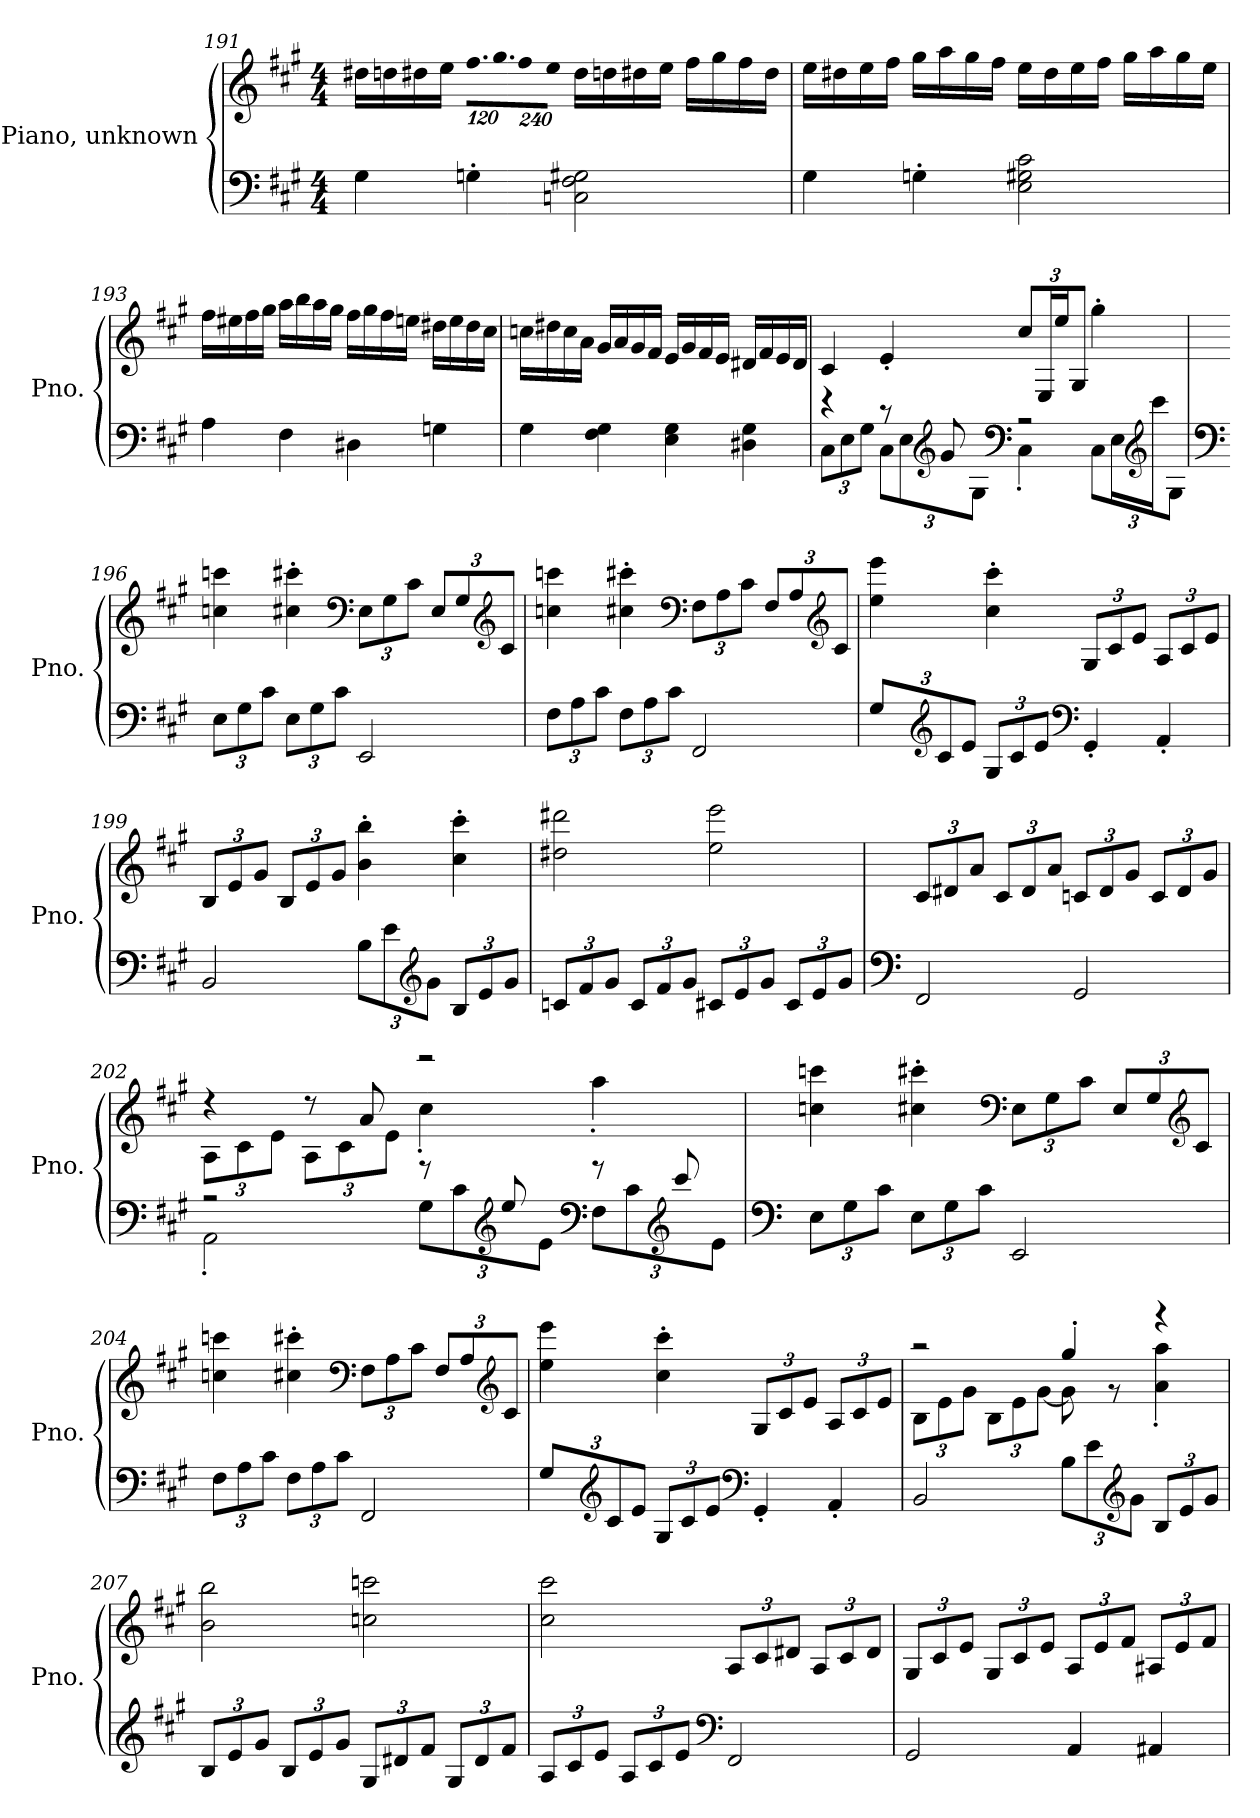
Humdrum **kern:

**kern	**kern
*part1	*part1
*staff2	*staff1
*I"Piano, unknown	*
*I'Pno.	*
*clefF4	*clefG2
*k[f#c#g#]	*k[f#c#g#]
*M4/4	*M4/4
=191	=191
4G#\	16dd#X\LL
.	16ddn\
.	16dd#X\
.	16ee\JJ
*	*Xbrackettup
!	!LO:N:vis=32.
4Gn'\	1920%103ff#\LLL
!	!LO:N:vis=32.
.	1920%103gg#\J
!	!LO:N:vis=16
.	1920%137ff#\
!	!LO:N:vis=16
.	1920%137ee\JJ
2Cn\ 2F#\ 2G#X\	16dd#\LL
.	16ddn\
.	16dd#X\
.	16ee\JJ
.	16ff#\LL
.	16gg#\
.	16ff#\
.	16dd#\JJ
!!LO:PB:g=z
=192	=192
4G#\	16ee\LL
.	16dd#X\
.	16ee\
.	16ff#\JJ
4Gn'\	16gg#\LL
.	16aa\
.	16gg#\
.	16ff#\JJ
2E\ 2G#X\ 2c#\	16ee\LL
.	16dd#\
.	16ee\
.	16ff#\JJ
.	16gg#\LL
.	16aa\
.	16gg#\
.	16ee\JJ
=193	=193
4A\	16ff#\LL
.	16ee#X\
.	16ff#\
.	16gg#\JJ
4F#\	16aa\LL
.	16bb\
.	16aa\
.	16gg#\JJ
4D#X\	16ff#\LL
.	16gg#\
.	16ff#\
.	16een\JJ
4Gn\	16dd#X\LL
.	16ee\
.	16dd#\
.	16cc#\JJ
!!LO:LB:g=z
=194	=194
4G#\	16ccn\LL
.	16dd#X\
.	16cc\
.	16a\JJ
4F#\ 4G#\	16g#/LL
.	16a/
.	16g#/
.	16f#/JJ
4E\ 4G#\	16e/LL
.	16g#/
.	16f#/
.	16e/JJ
4D#X\ 4G#\	16d#X/LL
.	16f#/
.	16e/
.	16d#/JJ
=195	=195
*^	*
*	*Xbrackettup	*
4r	12C#\L	4c#/
.	12E\	.
.	12G#\J	.
8r	12C#\L	4e'/
.	12E\	.
*clefG2	*	*
8g#/	.	.
.	12G#\J	.
*clefF4	*	*
2r	4C#'\	12cc#/L
.	.	24E/L
.	.	24ee/J
.	.	12G#/J
.	12C#\L	4gg#'\
.	24E\L	.
*clefG2	*	*
.	24ccc#\J	.
.	12G#\J	.
*v	*v	*
!!LO:LB:g=z
=196	=196
*clefF4	*
12E\L	4ccn\ 4cccn\
12G#\	.
12c#\J	.
12E\L	4cc#X\' 4ccc#X\'
12G#\	.
12c#\J	.
*	*clefF4
2EE/	12E\L
.	12G#\
.	12c#\J
.	12E/L
.	12G#/
*	*clefG2
.	12c#/J
=197	=197
12F#\L	4ccn\ 4cccn\
12A\	.
12c#\J	.
12F#\L	4cc#X\' 4ccc#X\'
12A\	.
12c#\J	.
*	*clefF4
2FF#/	12F#\L
.	12A\
.	12c#\J
.	12F#/L
.	12A/
*	*clefG2
.	12c#/J
!!LO:LB:g=z
=198	=198
12G#/L	4ee\ 4eee\
*clefG2	*
12c#/	.
12e/J	.
12G#/L	4cc#\' 4ccc#\'
12c#/	.
12e/J	.
*clefF4	*
4GG#'/	12G#/L
.	12c#/
.	12e/J
4AA'/	12A/L
.	12c#/
.	12e/J
=199	=199
2BB/	12B/L
.	12e/
.	12g#/J
.	12B/L
.	12e/
.	12g#/J
12B\L	4b\' 4bb\'
12e\	.
*clefG2	*
12g#\J	.
12B/L	4cc#\' 4ccc#\'
12e/	.
12g#/J	.
=200	=200
12cn/L	2dd#X\ 2ddd#X\
12f#/	.
12g#/J	.
12c/L	.
12f#/	.
12g#/J	.
12c#X/L	2ee\ 2eee\
12e/	.
12g#/J	.
12c#/L	.
12e/	.
12g#/J	.
!!LO:LB:g=z
=201	=201
*clefF4	*
2FF#/	12c#/L
.	12d#X/
.	12a/J
.	12c#/L
.	12d#/
.	12a/J
2GG#/	12cn/L
.	12d#/
.	12g#/J
.	12c/L
.	12d#/
.	12g#/J
=202	=202
*^	*^
2r	2AA'\	4r	12A\L
.	.	.	12c#\
.	.	.	12e\J
.	.	8r	12A\L
.	.	.	12c#\
.	.	8a/	.
.	.	.	12e\J
8r	12G#\L	2r	4cc#'\
.	12c#\	.	.
*clefG2	*	*	*
8ee/	.	.	.
.	12e\J	.	.
*clefF4	*	*	*
8r	12F#\L	.	4aa'\
.	12c#\	.	.
*clefG2	*	*	*
8ccc#/	.	.	.
.	12e\J	.	.
*v	*v	*	*
*	*v	*v
!!LO:LB:g=z
=203	=203
*clefF4	*
12E\L	4ccn\ 4cccn\
12G#\	.
12c#\J	.
12E\L	4cc#X\' 4ccc#X\'
12G#\	.
12c#\J	.
*	*clefF4
2EE/	12E\L
.	12G#\
.	12c#\J
.	12E/L
.	12G#/
*	*clefG2
.	12c#/J
=204	=204
12F#\L	4ccn\ 4cccn\
12A\	.
12c#\J	.
12F#\L	4cc#X\' 4ccc#X\'
12A\	.
12c#\J	.
*	*clefF4
2FF#/	12F#\L
.	12A\
.	12c#\J
.	12F#/L
.	12A/
*	*clefG2
.	12c#/J
!!LO:PB:g=z
=205	=205
12G#/L	4ee\ 4eee\
*clefG2	*
12c#/	.
12e/J	.
12G#/L	4cc#\' 4ccc#\'
12c#/	.
12e/J	.
*clefF4	*
4GG#'/	12G#/L
.	12c#/
.	12e/J
4AA'/	12A/L
.	12c#/
.	12e/J
=206	=206
*	*^
2BB/	2r	12B\L
.	.	12e\
.	.	12g#\J
.	.	12B\L
.	.	12e\
.	.	[12g#\J
12B\L	4gg#'/	8g#\]
12e\	.	.
.	.	8r
*clefG2	*	*
12g#\J	.	.
12B/L	4r	4a\' 4aa\'
12e/	.	.
12g#/J	.	.
*	*v	*v
=207	=207
12B/L	2b\ 2bb\
12e/	.
12g#/J	.
12B/L	.
12e/	.
12g#/J	.
12G#/L	2ccn\ 2cccn\
12d#X/	.
12f#/J	.
12G#/L	.
12d#/	.
12f#/J	.
!!LO:LB:g=z
=208	=208
12A/L	2cc#\ 2ccc#\
12c#/	.
12e/J	.
12A/L	.
12c#/	.
12e/J	.
*clefF4	*
2FF#/	12A/L
.	12c#/
.	12d#X/J
.	12A/L
.	12c#/
.	12d#/J
=209	=209
2GG#/	12G#/L
.	12c#/
.	12e/J
.	12G#/L
.	12c#/
.	12e/J
4AA/	12A/L
.	12e/
.	12f#/J
4AA#X/	12A#X/L
.	12e/
.	12f#/J
=	=
*-	*-
